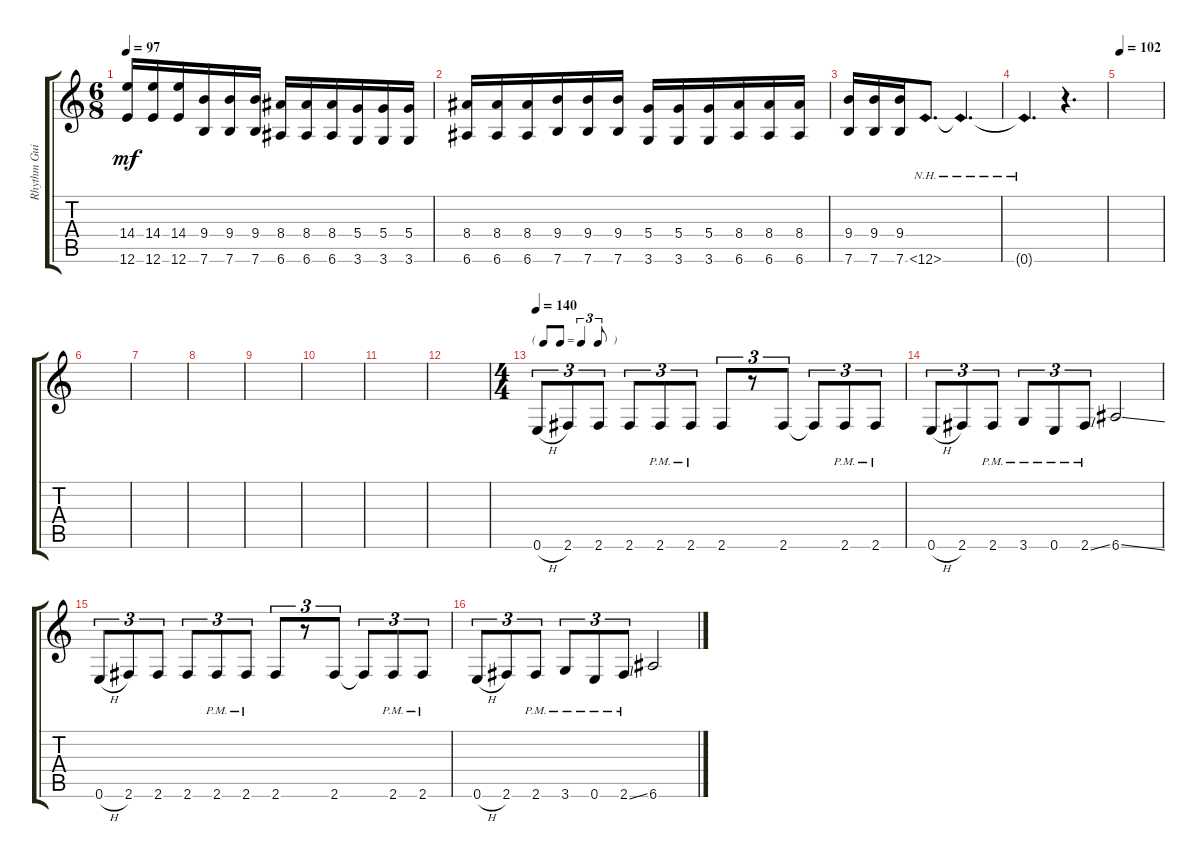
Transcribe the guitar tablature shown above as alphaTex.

\track ("Rhythm Guitar 2 [Mikael Akerfeldt + Pete" "Rhythm Gui") {instrument distortionguitar}
\staff {score tabs}
\tuning (E4 B3 G3 D3 A2 E2) {hide}
\ts (6 8)
\tempo 97
\clef g2
\ks c
(14.4 12.6).16{dy mf} (14.4 12.6).16 (14.4 12.6).16 (9.4 7.6).16 (9.4 7.6).16 (9.4 7.6).16 (8.4 6.6).16 (8.4 6.6).16 (8.4 6.6).16 (5.4 3.6).16 (5.4 3.6).16 (5.4 3.6).16 |
(8.4 6.6).16 (8.4 6.6).16 (8.4 6.6).16 (9.4 7.6).16 (9.4 7.6).16 (9.4 7.6).16 (5.4 3.6).16 (5.4 3.6).16 (5.4 3.6).16 (8.4 6.6).16 (8.4 6.6).16 (8.4 6.6).16 |
(9.4 7.6).16 (9.4 7.6).16 (9.4 7.6).16 0.6{nh}.8{d} 0.6{nh t}.4{d} |
0.6{nh t}.4{d} r.4{d} |
\tempo 102
|
|
|
|
|
|
|
|
\ts (4 4)
\tf triplet8th
\tempo 140
0.6{h}.8{tu (3 2)} 2.6.8{tu (3 2)} 2.6.8{tu (3 2)} 2.6.8{tu (3 2)} 2.6{pm}.8{tu (3 2)} 2.6{pm}.8{tu (3 2)} 2.6.8{tu (3 2)} r.8{tu (3 2)} 2.6.8{tu (3 2)} 2.6{t}.8{tu (3 2)} 2.6{pm}.8{tu (3 2)} 2.6{pm}.8{tu (3 2)} |
0.6{h}.8{tu (3 2)} 2.6.8{tu (3 2)} 2.6{pm}.8{tu (3 2)} 3.6{pm}.8{tu (3 2)} 0.6{pm}.8{tu (3 2)} 2.6{ss pm}.8{tu (3 2)} 6.6{ss}.2 |
0.6{h}.8{tu (3 2)} 2.6.8{tu (3 2)} 2.6.8{tu (3 2)} 2.6.8{tu (3 2)} 2.6{pm}.8{tu (3 2)} 2.6{pm}.8{tu (3 2)} 2.6.8{tu (3 2)} r.8{tu (3 2)} 2.6.8{tu (3 2)} 2.6{t}.8{tu (3 2)} 2.6{pm}.8{tu (3 2)} 2.6{pm}.8{tu (3 2)} |
0.6{h}.8{tu (3 2)} 2.6.8{tu (3 2)} 2.6{pm}.8{tu (3 2)} 3.6{pm}.8{tu (3 2)} 0.6{pm}.8{tu (3 2)} 2.6{ss pm}.8{tu (3 2)} 6.6{ss}.2
